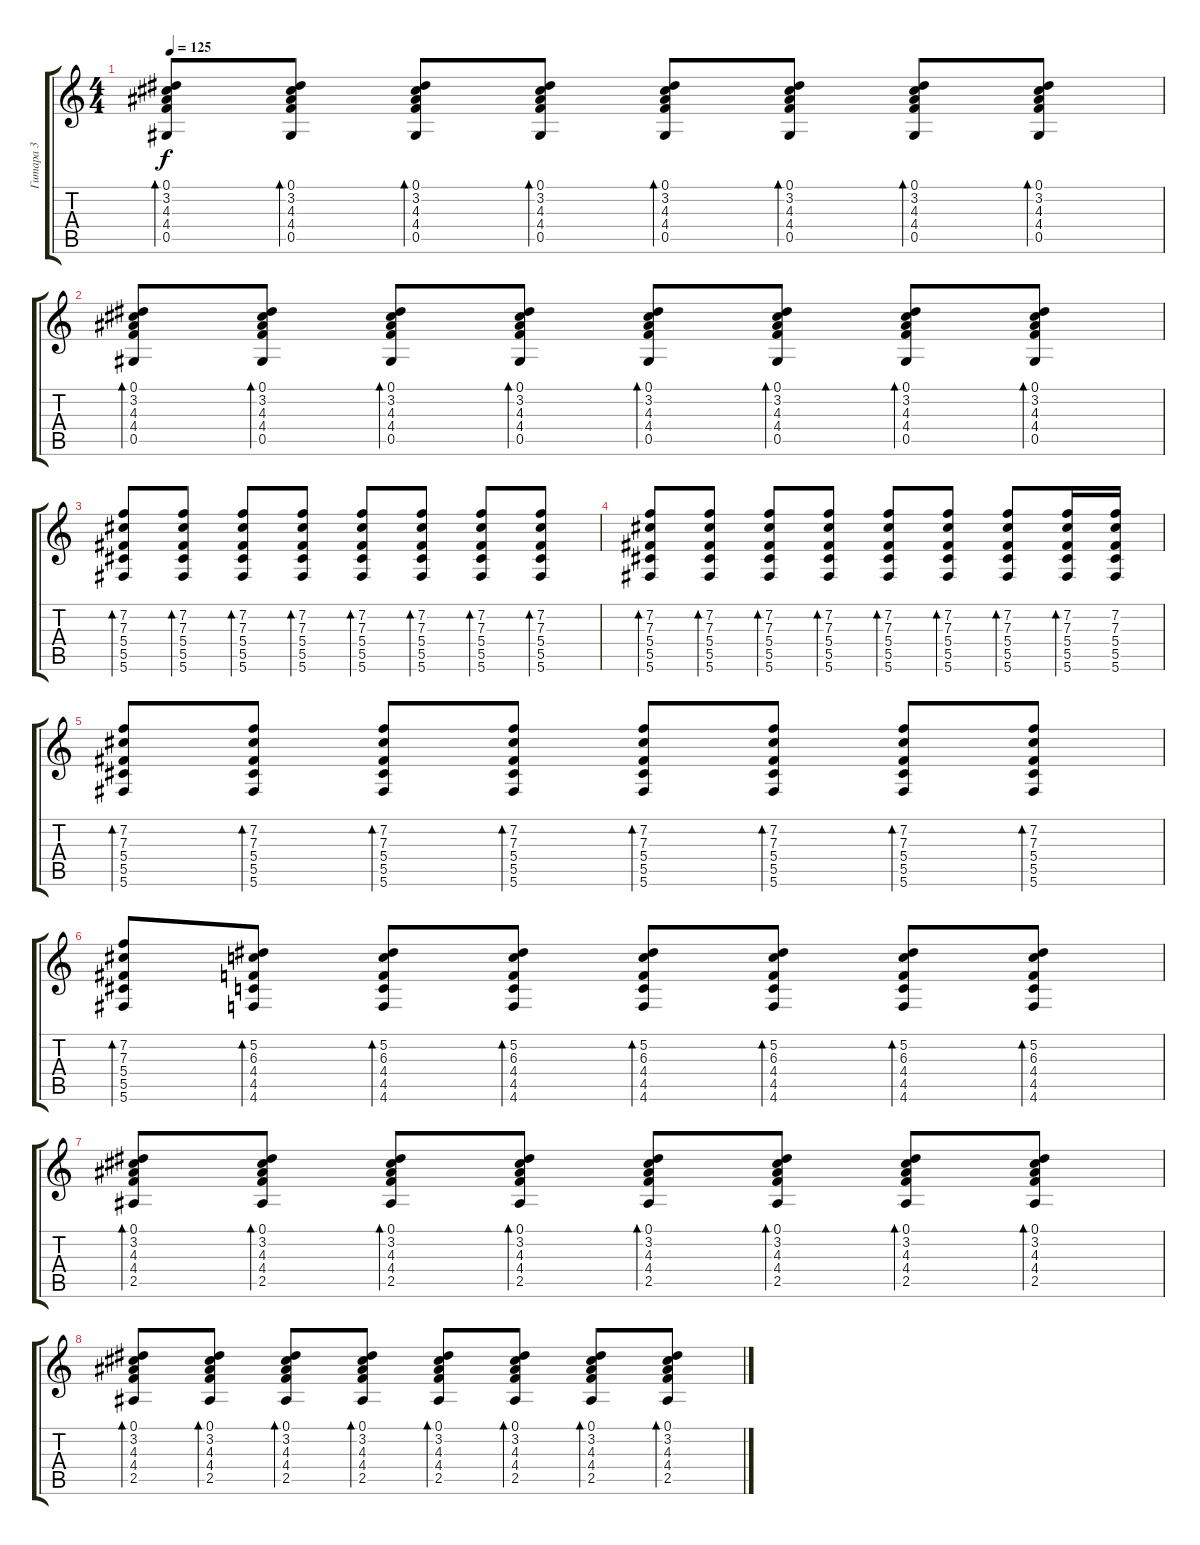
\track ("Гитара 3" "Гитара 3") {instrument electricguitarclean}
\staff {score tabs}
\tuning (Eb4 Bb3 Gb3 Db3 Ab2 Db2) {hide}
\ts (4 4)
\tempo 125
\clef g2
\ks c
(0.1 3.2 4.3 4.4 0.5).8{bd 60 dy f} (0.1 3.2 4.3 4.4 0.5).8{bd 60} (0.1 3.2 4.3 4.4 0.5).8{bd 60} (0.1 3.2 4.3 4.4 0.5).8{bd 60} (0.1 3.2 4.3 4.4 0.5).8{bd 60} (0.1 3.2 4.3 4.4 0.5).8{bd 60} (0.1 3.2 4.3 4.4 0.5).8{bd 60} (0.1 3.2 4.3 4.4 0.5).8{bd 60} |
(0.1 3.2 4.3 4.4 0.5).8{bd 60} (0.1 3.2 4.3 4.4 0.5).8{bd 60} (0.1 3.2 4.3 4.4 0.5).8{bd 60} (0.1 3.2 4.3 4.4 0.5).8{bd 60} (0.1 3.2 4.3 4.4 0.5).8{bd 60} (0.1 3.2 4.3 4.4 0.5).8{bd 60} (0.1 3.2 4.3 4.4 0.5).8{bd 60} (0.1 3.2 4.3 4.4 0.5).8{bd 60} |
(7.2 7.3 5.4 5.5 5.6).8{bd 60} (7.2 7.3 5.4 5.5 5.6).8{bd 60} (7.2 7.3 5.4 5.5 5.6).8{bd 60} (7.2 7.3 5.4 5.5 5.6).8{bd 60} (7.2 7.3 5.4 5.5 5.6).8{bd 60} (7.2 7.3 5.4 5.5 5.6).8{bd 60} (7.2 7.3 5.4 5.5 5.6).8{bd 60} (7.2 7.3 5.4 5.5 5.6).8{bd 60} |
(7.2 7.3 5.4 5.5 5.6).8{bd 60} (7.2 7.3 5.4 5.5 5.6).8{bd 60} (7.2 7.3 5.4 5.5 5.6).8{bd 60} (7.2 7.3 5.4 5.5 5.6).8{bd 60} (7.2 7.3 5.4 5.5 5.6).8{bd 60} (7.2 7.3 5.4 5.5 5.6).8{bd 60} (7.2 7.3 5.4 5.5 5.6).8{bd 60} (7.2 7.3 5.4 5.5 5.6).16{bd 60} (7.2 7.3 5.4 5.5 5.6).16 |
(7.2 7.3 5.4 5.5 5.6).8{bd 60} (7.2 7.3 5.4 5.5 5.6).8{bd 60} (7.2 7.3 5.4 5.5 5.6).8{bd 60} (7.2 7.3 5.4 5.5 5.6).8{bd 60} (7.2 7.3 5.4 5.5 5.6).8{bd 60} (7.2 7.3 5.4 5.5 5.6).8{bd 60} (7.2 7.3 5.4 5.5 5.6).8{bd 60} (7.2 7.3 5.4 5.5 5.6).8{bd 60} |
(7.2 7.3 5.4 5.5 5.6).8{bd 60} (5.2 6.3 4.4 4.5 4.6).8{bd 60} (5.2 6.3 4.4 4.5 4.6).8{bd 60} (5.2 6.3 4.4 4.5 4.6).8{bd 60} (5.2 6.3 4.4 4.5 4.6).8{bd 60} (5.2 6.3 4.4 4.5 4.6).8{bd 60} (5.2 6.3 4.4 4.5 4.6).8{bd 60} (5.2 6.3 4.4 4.5 4.6).8{bd 60} |
(0.1 3.2 4.3 4.4 2.5).8{bd 60 volume 13 balance 4 instrument distortionguitar} (0.1 3.2 4.3 4.4 2.5).8{bd 60} (0.1 3.2 4.3 4.4 2.5).8{bd 60} (0.1 3.2 4.3 4.4 2.5).8{bd 60} (0.1 3.2 4.3 4.4 2.5).8{bd 60} (0.1 3.2 4.3 4.4 2.5).8{bd 60} (0.1 3.2 4.3 4.4 2.5).8{bd 60} (0.1 3.2 4.3 4.4 2.5).8{bd 60} |
(0.1 3.2 4.3 4.4 2.5).8{bd 60} (0.1 3.2 4.3 4.4 2.5).8{bd 60} (0.1 3.2 4.3 4.4 2.5).8{bd 60} (0.1 3.2 4.3 4.4 2.5).8{bd 60} (0.1 3.2 4.3 4.4 2.5).8{bd 60} (0.1 3.2 4.3 4.4 2.5).8{bd 60} (0.1 3.2 4.3 4.4 2.5).8{bd 60} (0.1 3.2 4.3 4.4 2.5).8{bd 60}
